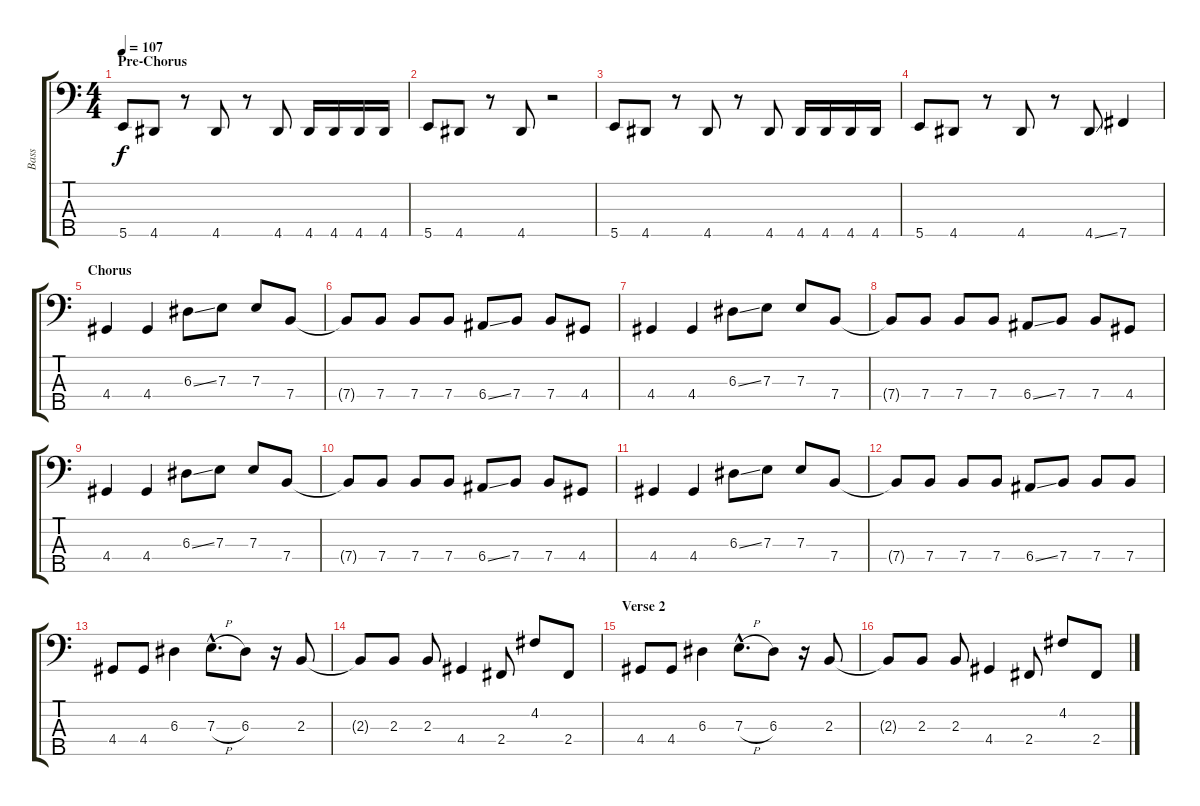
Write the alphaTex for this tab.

\track ("Bass" "Bass") {instrument electricbassfinger}
\staff {score tabs}
\tuning (G2 D2 A1 E1 B0) {hide}
\ts (4 4)
\section ("" "Pre-Chorus")
\tempo 107
\clef f4
\ks c
5.5.8{dy f} 4.5.8 r.8 4.5.8 r.8 4.5.8 4.5.16 4.5.16 4.5.16 4.5.16 |
5.5.8 4.5.8 r.8 4.5.8 r.2 |
5.5.8 4.5.8 r.8 4.5.8 r.8 4.5.8 4.5.16 4.5.16 4.5.16 4.5.16 |
5.5.8 4.5.8 r.8 4.5.8 r.8 4.5{ss}.8 7.5.4 |
\section ("" "Chorus")
4.4.4 4.4.4 6.3{ss}.8 7.3.8 7.3.8 7.4.8 |
7.4{t}.8 7.4.8 7.4.8 7.4.8 6.4{ss}.8 7.4.8 7.4.8 4.4.8 |
4.4.4 4.4.4 6.3{ss}.8 7.3.8 7.3.8 7.4.8 |
7.4{t}.8 7.4.8 7.4.8 7.4.8 6.4{ss}.8 7.4.8 7.4.8 4.4.8 |
4.4.4 4.4.4 6.3{ss}.8 7.3.8 7.3.8 7.4.8 |
7.4{t}.8 7.4.8 7.4.8 7.4.8 6.4{ss}.8 7.4.8 7.4.8 4.4.8 |
4.4.4 4.4.4 6.3{ss}.8 7.3.8 7.3.8 7.4.8 |
7.4{t}.8 7.4.8 7.4.8 7.4.8 6.4{ss}.8 7.4.8 7.4.8 7.4.8 |
4.4.8 4.4.8 6.3.4 7.3{h hac}.8{d} 6.3.8 r.16 2.3.8 |
2.3{t}.8 2.3.8 2.3.8 4.4.4 2.4.8 4.2.8 2.4.8 |
\section ("" "Verse 2")
4.4.8 4.4.8 6.3.4 7.3{h hac}.8{d} 6.3.8 r.16 2.3.8 |
2.3{t}.8 2.3.8 2.3.8 4.4.4 2.4.8 4.2.8 2.4.8
